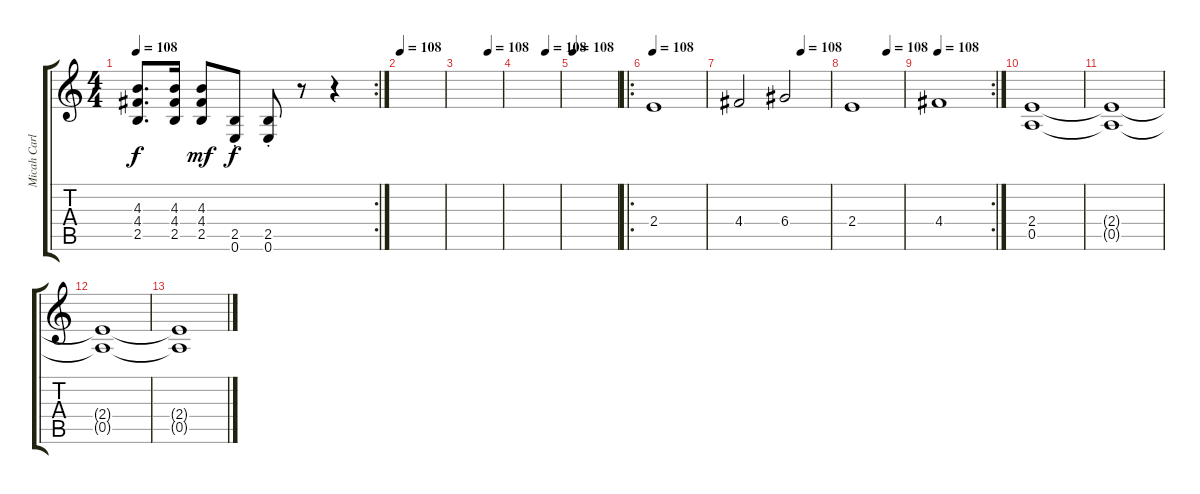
\track ("Micah Carli (Guitar)" "Micah Carl") {instrument distortionguitar}
\staff {score tabs}
\tuning (E4 B3 G3 D3 A2 E2) {hide}
\rc 2
\ts (4 4)
\tempo 108
\clef g2
\ks c
(4.3 4.4 2.5).8{d dy f} (4.3 4.4 2.5).16 (4.3 4.4 2.5).8{dy mf} (2.5{st} 0.6{st}).8{dy f} (2.5{st} 0.6{st}).8 r.8 r.4 |
\tempo 108
|
\tempo (108 0.6875)
|
\tempo (108 0.6875)
|
\tempo 108
|
\ro
\tempo 108
2.4.1{instrument electricguitarjazz} |
\tempo (108 0.6875)
4.4.2 6.4.2 |
\tempo (108 0.6875)
2.4.1 |
\rc 2
\tempo 108
4.4.1 |
(2.4 0.5).1{instrument electricguitarjazz} |
(2.4{t} 0.5{t}).1 |
(2.4{t} 0.5{t}).1 |
(2.4{t} 0.5{t}).1
